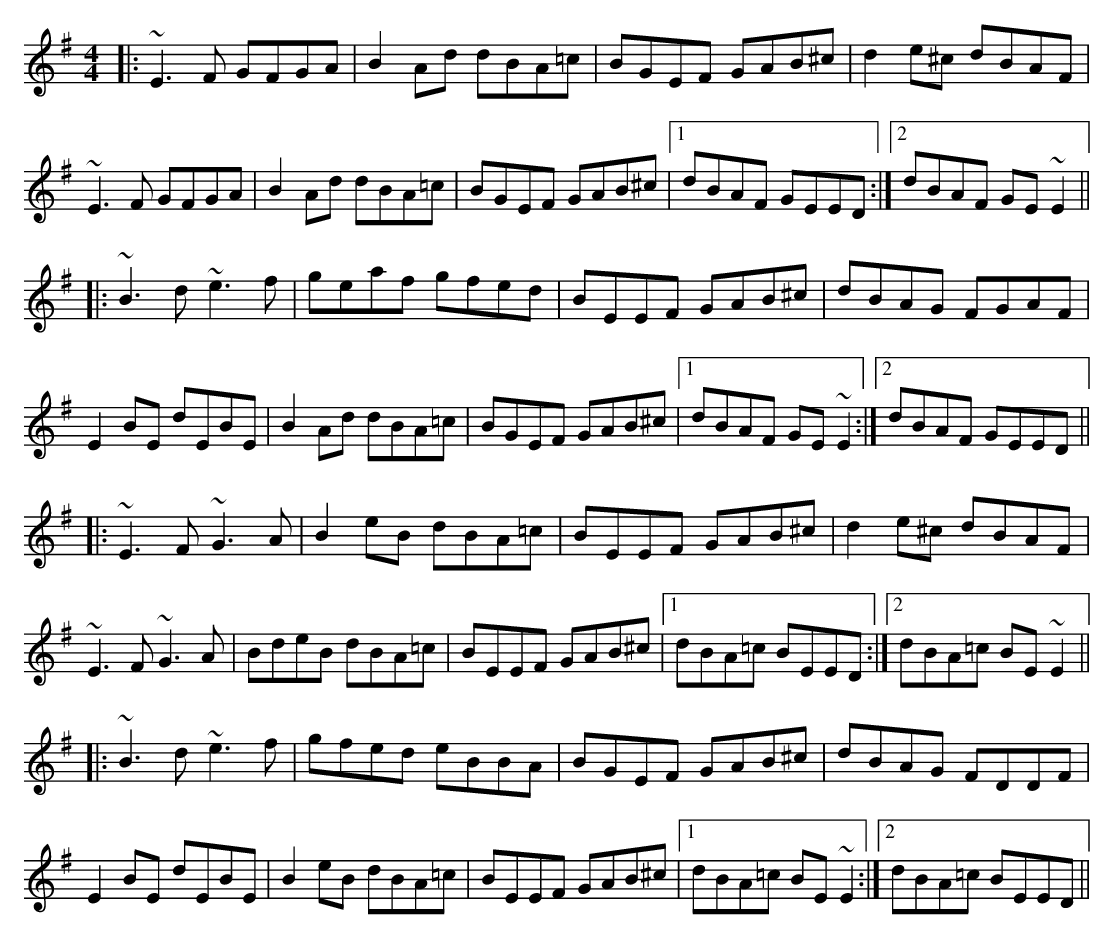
X:1
M:4/4
K:Emin
|:~E3F GFGA|B2Ad dBA=c|BGEF GAB^c|d2e^c dBAF|
~E3F GFGA|B2Ad dBA=c|BGEF GAB^c|1 dBAF GEED:|2 dBAF GE~E2||
|:~B3d ~e3f|geaf gfed|BEEF GAB^c|dBAG FGAF|
E2BE dEBE|B2Ad dBA=c|BGEF GAB^c|1 dBAF GE~E2:|2 dBAF GEED||
|:~E3F ~G3A|B2eB dBA=c|BEEF GAB^c|d2e^c dBAF|
~E3F ~G3A|BdeB dBA=c|BEEF GAB^c|1 dBA=c BEED:|2 dBA=c BE~E2||
|:~B3d ~e3f|gfed eBBA|BGEF GAB^c|dBAG FDDF|
E2BE dEBE|B2eB dBA=c|BEEF GAB^c|1 dBA=c BE~E2:|2 dBA=c BEED||
